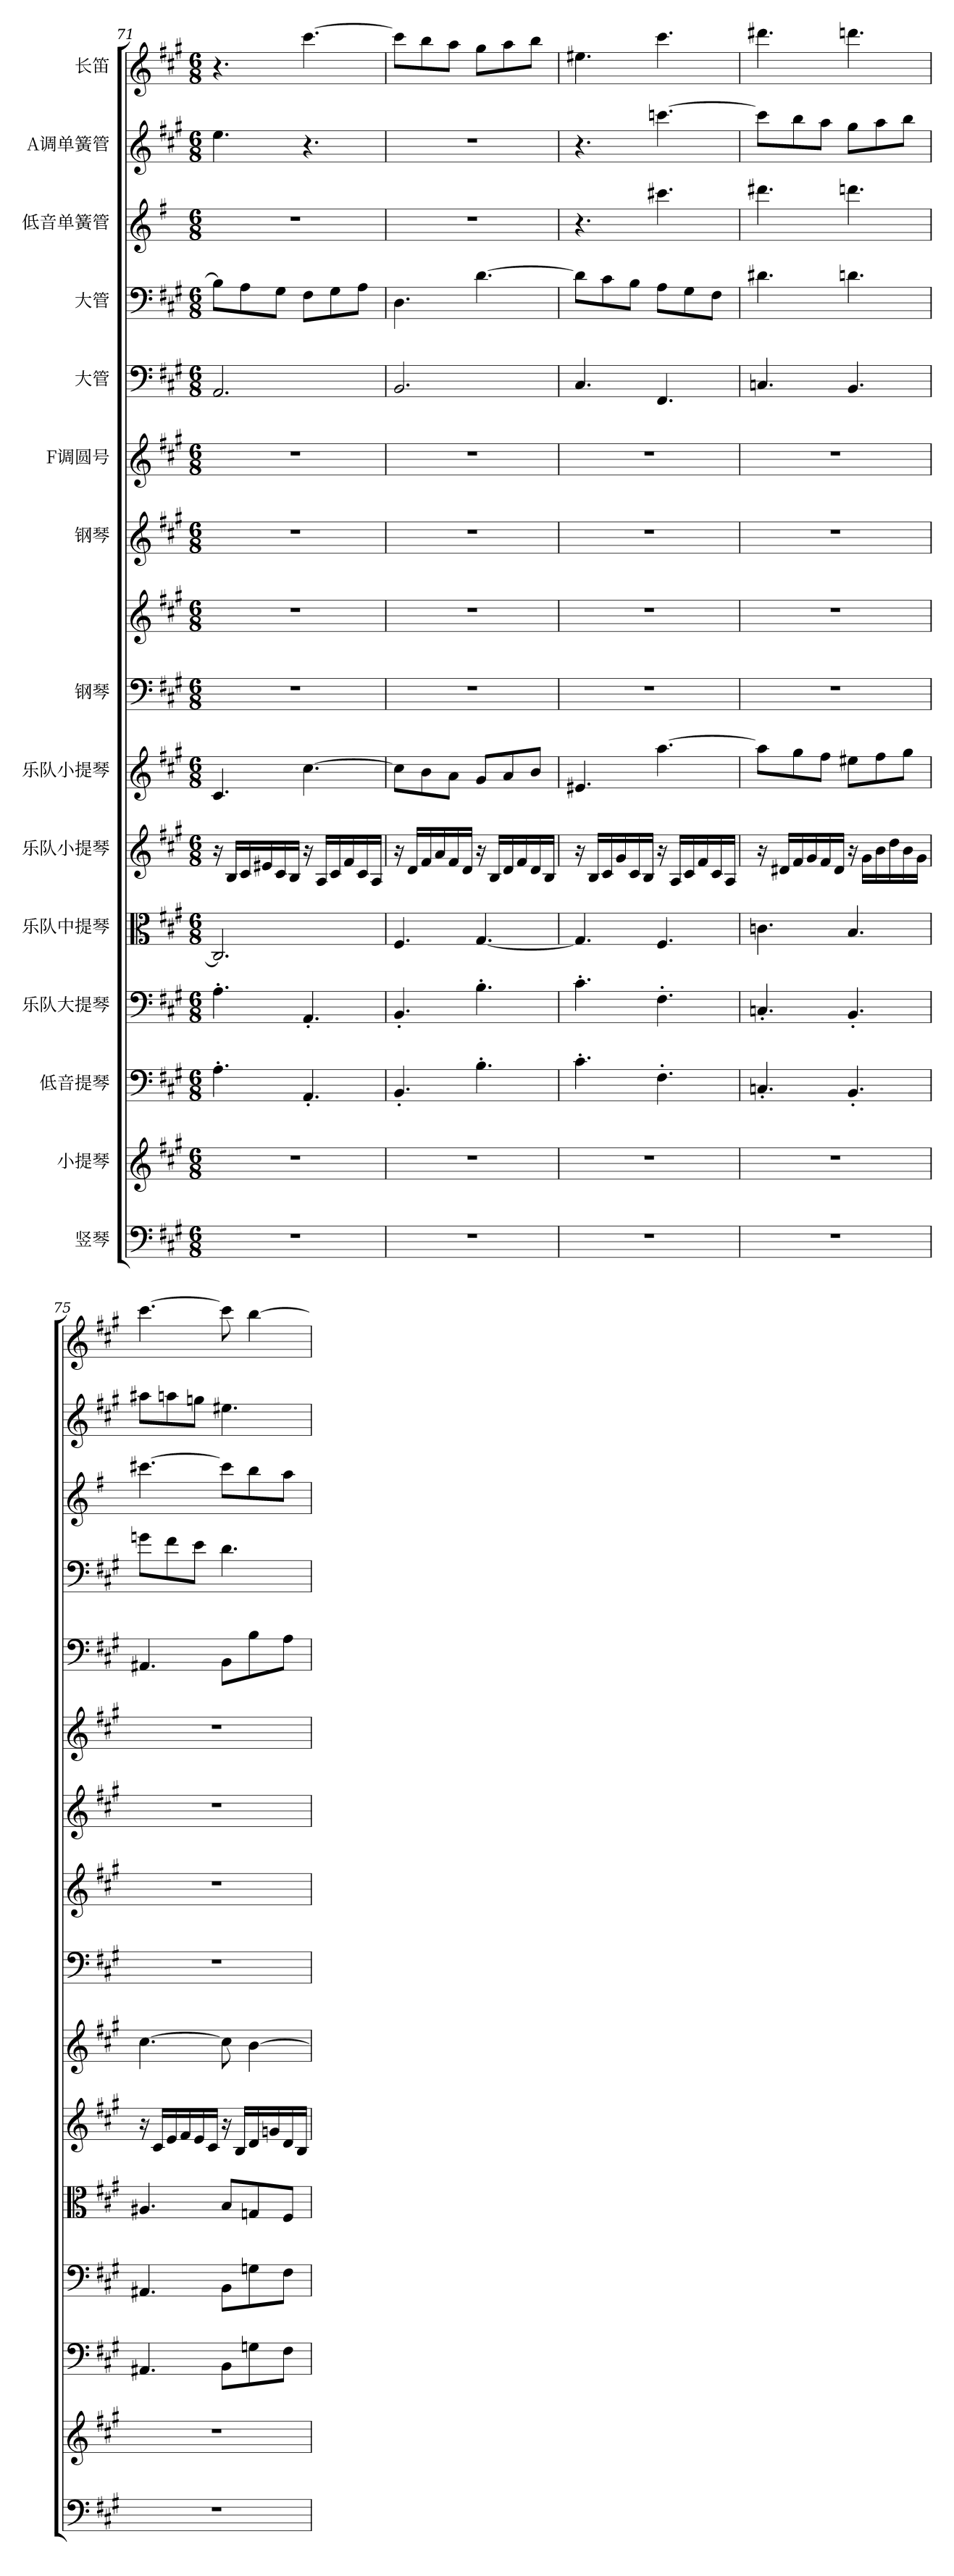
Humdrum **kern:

**kern	**kern	**kern	**kern	**kern	**kern	**kern	**kern	**kern	**kern	**kern	**kern	**kern	**kern	**kern	**kern
*part15	*part14	*part13	*part12	*part11	*part10	*part9	*part8	*part8	*part7	*part6	*part5	*part4	*part3	*part2	*part1
*staff16	*staff15	*staff14	*staff13	*staff12	*staff11	*staff10	*staff9	*staff8	*staff7	*staff6	*staff5	*staff4	*staff3	*staff2	*staff1
*I"竖琴	*I"小提琴	*I"低音提琴	*I"乐队大提琴	*I"乐队中提琴	*I"乐队小提琴	*I"乐队小提琴	*I"钢琴	*	*I"钢琴	*I"F调圆号	*I"大管	*I"大管	*I"低音单簧管	*I"A调单簧管	*I"长笛
*clefF4	*clefG2	*clefF4	*clefF4	*clefC3	*clefG2	*clefG2	*clefF4	*clefG2	*clefG2	*clefG2	*clefF4	*clefF4	*clefG2	*clefG2	*clefG2
*	*	*ITrd7c12	*	*	*	*	*	*	*	*ITrd4c7	*	*	*ITrd8c14	*ITrd2c3	*
*k[f#c#g#]	*k[f#c#g#]	*k[f#c#g#]	*k[f#c#g#]	*k[f#c#g#]	*k[f#c#g#]	*k[f#c#g#]	*k[f#c#g#]	*k[f#c#g#]	*k[f#c#g#]	*k[f#c#]	*k[f#c#g#]	*k[f#c#g#]	*k[f#]	*k[f#c#g#d#a#e#]	*k[f#c#g#]
*M6/8	*M6/8	*M6/8	*M6/8	*M6/8	*M6/8	*M6/8	*M6/8	*M6/8	*M6/8	*M6/8	*M6/8	*M6/8	*M6/8	*M6/8	*M6/8
=71	=71	=71	=71	=71	=71	=71	=71	=71	=71	=71	=71	=71	=71	=71	=71
2.r	2.r	4.AA'\	4.A'\	2.C#/]	16r	4.c#/	2.r	2.r	2.r	2.r	2.AA/	8B\L]	2.r	4.cc#\	4.r
.	.	.	.	.	16B/LL	.	.	.	.	.	.	.	.	.	.
.	.	.	.	.	16c#/	.	.	.	.	.	.	8A\	.	.	.
.	.	.	.	.	16e#X/	.	.	.	.	.	.	.	.	.	.
.	.	.	.	.	16c#/	.	.	.	.	.	.	8G#\J	.	.	.
.	.	.	.	.	16B/JJ	.	.	.	.	.	.	.	.	.	.
.	.	4.AAA'/	4.AA'/	.	16r	[4.cc#\	.	.	.	.	.	8F#\L	.	4.r	[4.ccc#\
.	.	.	.	.	16A/LL	.	.	.	.	.	.	.	.	.	.
.	.	.	.	.	16c#/	.	.	.	.	.	.	8G#\	.	.	.
.	.	.	.	.	16f#/	.	.	.	.	.	.	.	.	.	.
.	.	.	.	.	16c#/	.	.	.	.	.	.	8A\J	.	.	.
.	.	.	.	.	16A/JJ	.	.	.	.	.	.	.	.	.	.
=72	=72	=72	=72	=72	=72	=72	=72	=72	=72	=72	=72	=72	=72	=72	=72
2.r	2.r	4.BBB'/	4.BB'/	4.F#/	16r	8cc#\L]	2.r	2.r	2.r	2.r	2.BB/	4.D\	2.r	2.r	8ccc#\L]
.	.	.	.	.	16d/LL	.	.	.	.	.	.	.	.	.	.
.	.	.	.	.	16f#/	8b\	.	.	.	.	.	.	.	.	8bb\
.	.	.	.	.	16a/	.	.	.	.	.	.	.	.	.	.
.	.	.	.	.	16f#/	8a\J	.	.	.	.	.	.	.	.	8aa\J
.	.	.	.	.	16d/JJ	.	.	.	.	.	.	.	.	.	.
.	.	4.BB'\	4.B'\	[4.G#/	16r	8g#/L	.	.	.	.	.	[4.d\	.	.	8gg#\L
.	.	.	.	.	16B/LL	.	.	.	.	.	.	.	.	.	.
.	.	.	.	.	16d/	8a/	.	.	.	.	.	.	.	.	8aa\
.	.	.	.	.	16f#/	.	.	.	.	.	.	.	.	.	.
.	.	.	.	.	16d/	8b/J	.	.	.	.	.	.	.	.	8bb\J
.	.	.	.	.	16B/JJ	.	.	.	.	.	.	.	.	.	.
!!LO:PB:g=z
=73	=73	=73	=73	=73	=73	=73	=73	=73	=73	=73	=73	=73	=73	=73	=73
2.r	2.r	4.C#'\	4.c#'\	4.G#/]	16r	4.e#X/	2.r	2.r	2.r	2.r	4.C#/	8d\L]	4.r	4.r	4.ee#X\
.	.	.	.	.	16B/LL	.	.	.	.	.	.	.	.	.	.
.	.	.	.	.	16c#/	.	.	.	.	.	.	8c#\	.	.	.
.	.	.	.	.	16g#/	.	.	.	.	.	.	.	.	.	.
.	.	.	.	.	16c#/	.	.	.	.	.	.	8B\J	.	.	.
.	.	.	.	.	16B/JJ	.	.	.	.	.	.	.	.	.	.
.	.	4.FF#'\	4.F#'\	4.F#/	16r	[4.aa\	.	.	.	.	4.FF#/	8A\L	4.cc#X\	[4.aan\	4.ccc#\
.	.	.	.	.	16A/LL	.	.	.	.	.	.	.	.	.	.
.	.	.	.	.	16c#/	.	.	.	.	.	.	8G#\	.	.	.
.	.	.	.	.	16f#/	.	.	.	.	.	.	.	.	.	.
.	.	.	.	.	16c#/	.	.	.	.	.	.	8F#\J	.	.	.
.	.	.	.	.	16A/JJ	.	.	.	.	.	.	.	.	.	.
=74	=74	=74	=74	=74	=74	=74	=74	=74	=74	=74	=74	=74	=74	=74	=74
2.r	2.r	4.CCn'/	4.Cn'/	4.cn\	16r	8aa\L]	2.r	2.r	2.r	2.r	4.Cn/	4.d#X\	4.dd#X\	8aa\L]	4.ddd#X\
.	.	.	.	.	16d#X/LL	.	.	.	.	.	.	.	.	.	.
.	.	.	.	.	16f#/	8gg#\	.	.	.	.	.	.	.	8gg#\	.
.	.	.	.	.	16g#/	.	.	.	.	.	.	.	.	.	.
.	.	.	.	.	16f#/	8ff#\J	.	.	.	.	.	.	.	8ff#\J	.
.	.	.	.	.	16d#/JJ	.	.	.	.	.	.	.	.	.	.
.	.	4.BBB'/	4.BB'/	4.B/	16r	8ee#X\L	.	.	.	.	4.BB/	4.dn\	4.ddn\	8ee#\L	4.dddn\
.	.	.	.	.	16g#\LL	.	.	.	.	.	.	.	.	.	.
.	.	.	.	.	16b\	8ff#\	.	.	.	.	.	.	.	8ff#\	.
.	.	.	.	.	16dd\	.	.	.	.	.	.	.	.	.	.
.	.	.	.	.	16b\	8gg#\J	.	.	.	.	.	.	.	8gg#\J	.
.	.	.	.	.	16g#\JJ	.	.	.	.	.	.	.	.	.	.
=75	=75	=75	=75	=75	=75	=75	=75	=75	=75	=75	=75	=75	=75	=75	=75
2.r	2.r	4.AAA#X/	4.AA#X/	4.A#X/	16r	[4.cc#\	2.r	2.r	2.r	2.r	4.AA#X/	8gn\L	[4.cc#X\	8ff##X\L	[4.ccc#\
.	.	.	.	.	16c#/LL	.	.	.	.	.	.	.	.	.	.
.	.	.	.	.	16e/	.	.	.	.	.	.	8f#\	.	8ff#X\	.
.	.	.	.	.	16f#/	.	.	.	.	.	.	.	.	.	.
.	.	.	.	.	16e/	.	.	.	.	.	.	8e\J	.	8een\J	.
.	.	.	.	.	16c#/JJ	.	.	.	.	.	.	.	.	.	.
.	.	8BBB\L	8BB\L	8B/L	16r	8cc#\]	.	.	.	.	8BB\L	4.d\	8cc#\L]	4.cc##X\	8ccc#\]
.	.	.	.	.	16B/LL	.	.	.	.	.	.	.	.	.	.
.	.	8GGn\	8Gn\	8Gn/	16d/	[4b\	.	.	.	.	8B\	.	8b\	.	[4bb\
.	.	.	.	.	16gn/	.	.	.	.	.	.	.	.	.	.
.	.	8FF#\J	8F#\J	8F#/J	16d/	.	.	.	.	.	8A\J	.	8a\J	.	.
.	.	.	.	.	16B/JJ	.	.	.	.	.	.	.	.	.	.
=	=	=	=	=	=	=	=	=	=	=	=	=	=	=	=
*-	*-	*-	*-	*-	*-	*-	*-	*-	*-	*-	*-	*-	*-	*-	*-
